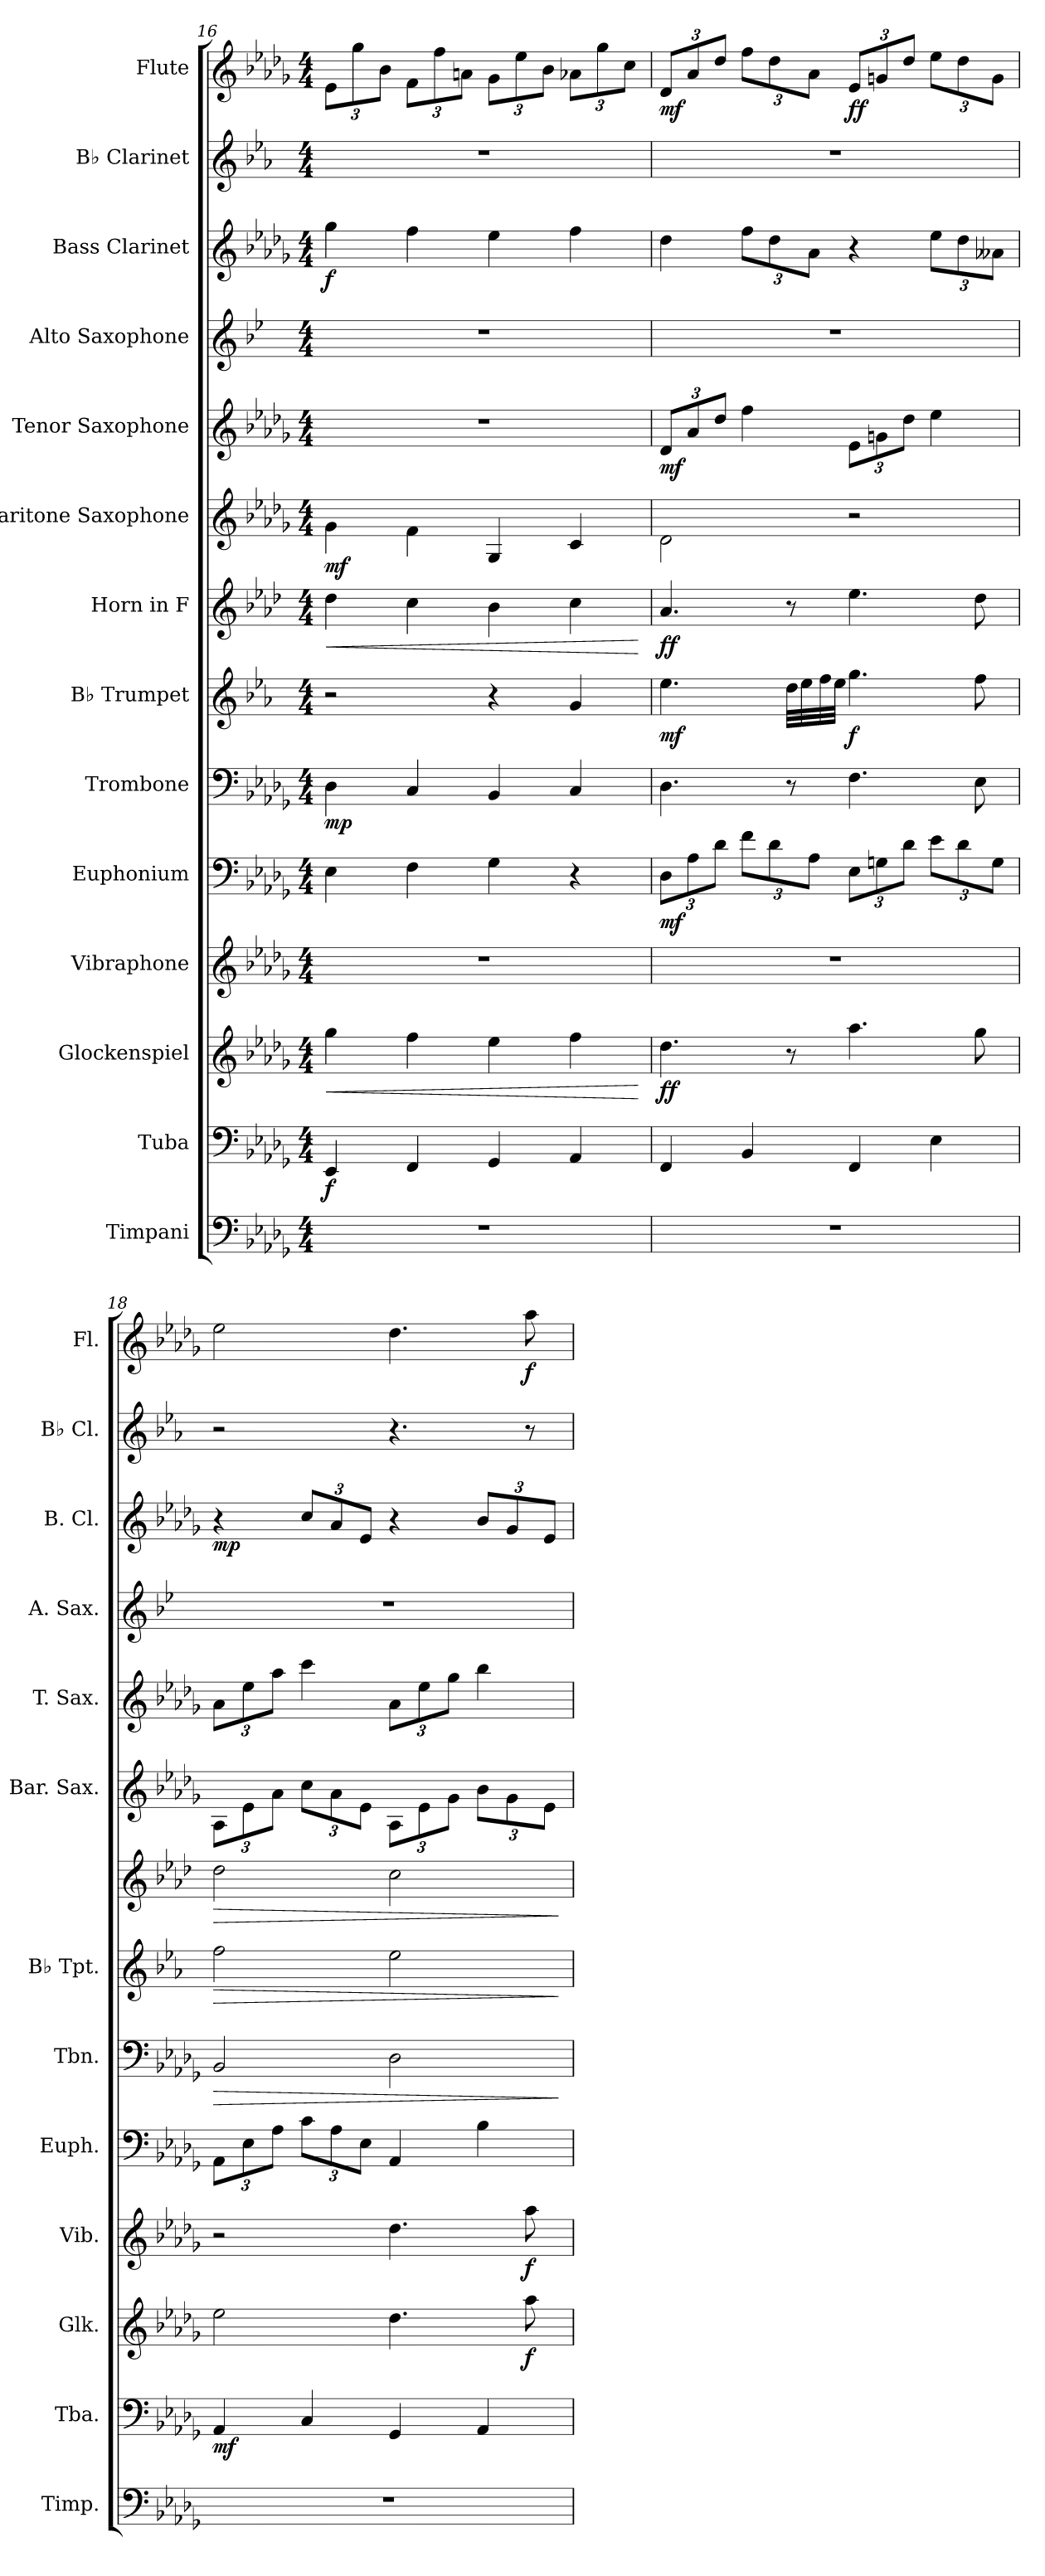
**kern	**kern	**dynam	**kern	**dynam	**kern	**dynam	**kern	**dynam	**kern	**dynam	**kern	**dynam	**kern	**dynam	**kern	**dynam	**kern	**dynam	**kern	**kern	**dynam	**kern	**kern	**dynam
*part14	*part13	*part13	*part12	*part12	*part11	*part11	*part10	*part10	*part9	*part9	*part8	*part8	*part7	*part7	*part6	*part6	*part5	*part5	*part4	*part3	*part3	*part2	*part1	*part1
*staff14	*staff13	*staff13	*staff12	*staff12	*staff11	*staff11	*staff10	*staff10	*staff9	*staff9	*staff8	*staff8	*staff7	*staff7	*staff6	*staff6	*staff5	*staff5	*staff4	*staff3	*staff3	*staff2	*staff1	*staff1
*I"Timpani	*I"Tuba	*	*I"Glockenspiel	*	*I"Vibraphone	*	*I"Euphonium	*	*I"Trombone	*	*I"B♭ Trumpet	*	*I"Horn in F	*	*I"Baritone Saxophone	*	*I"Tenor Saxophone	*	*I"Alto Saxophone	*I"Bass Clarinet	*	*I"B♭ Clarinet	*I"Flute	*
*I'Timp.	*I'Tba.	*	*I'Glk.	*	*I'Vib.	*	*I'Euph.	*	*I'Tbn.	*	*I'B♭ Tpt.	*	*	*	*I'Bar. Sax.	*	*I'T. Sax.	*	*I'A. Sax.	*I'B. Cl.	*	*I'B♭ Cl.	*I'Fl.	*
*clefF4	*clefF4	*	*clefG2	*	*clefG2	*	*clefF4	*	*clefF4	*	*clefG2	*	*clefG2	*	*clefG2	*	*clefG2	*	*clefG2	*clefG2	*	*clefG2	*clefG2	*
*	*	*	*ITrd-14c-24	*	*	*	*	*	*	*	*ITrd1c2	*	*ITrd4c7	*	*ITrd12c21	*	*ITrd8c14	*	*ITrd5c9	*ITrd8c14	*	*ITrd1c2	*	*
*k[b-e-a-d-g-]	*k[b-e-a-d-g-]	*	*k[b-e-a-d-g-]	*	*k[b-e-a-d-g-]	*	*k[b-e-a-d-g-]	*	*k[b-e-a-d-g-]	*	*k[b-e-a-d-g-]	*	*k[b-e-a-d-g-]	*	*k[b-e-a-d-g-]	*	*k[b-e-a-d-g-]	*	*k[b-e-a-d-g-]	*k[b-e-a-d-g-]	*	*k[b-e-a-d-g-]	*k[b-e-a-d-g-]	*
*M4/4	*M4/4	*	*M4/4	*	*M4/4	*	*M4/4	*	*M4/4	*	*M4/4	*	*M4/4	*	*M4/4	*	*M4/4	*	*M4/4	*M4/4	*	*M4/4	*M4/4	*
=16	=16	=16	=16	=16	=16	=16	=16	=16	=16	=16	=16	=16	=16	=16	=16	=16	=16	=16	=16	=16	=16	=16	=16	=16
!	!	!	!	!LO:HP:b	!	!	!	!	!	!	!	!	!	!LO:HP:b	!	!	!	!	!	!	!	!	!	!
*	*	*	*	*	*	*	*	*	*	*	*	*	*	*	*	*	*	*	*	*	*	*	*Xbrackettup	*
!	!	!LO:DY:b	!	!	!	!	!	!	!	!LO:DY:b	!	!	!	!	!	!LO:DY:b	!	!	!	!	!LO:DY:b	!	!	!
1r	4EE-/	f	4gggg-\	<	1r	.	4E-\	.	4D-\	mp	2r	.	4g-\	<	4G-\	mf	1r	.	1r	4g-\	f	1r	12e-\L	.
.	.	.	.	.	.	.	.	.	.	.	.	.	.	.	.	.	.	.	.	.	.	.	12gg-\	.
.	.	.	.	.	.	.	.	.	.	.	.	.	.	.	.	.	.	.	.	.	.	.	12b-\J	.
.	4FF/	.	4ffff\	.	.	.	4F\	.	4C/	.	.	.	4f\	.	4F\	.	.	.	.	4f\	.	.	12f\L	.
.	.	.	.	.	.	.	.	.	.	.	.	.	.	.	.	.	.	.	.	.	.	.	12ff\	.
.	.	.	.	.	.	.	.	.	.	.	.	.	.	.	.	.	.	.	.	.	.	.	12an\J	.
.	4GG-/	.	4eeee-\	.	.	.	4G-\	.	4BB-/	.	4r	.	4e-\	.	4GG-/	.	.	.	.	4e-\	.	.	12g-\L	.
.	.	.	.	.	.	.	.	.	.	.	.	.	.	.	.	.	.	.	.	.	.	.	12ee-\	.
.	.	.	.	.	.	.	.	.	.	.	.	.	.	.	.	.	.	.	.	.	.	.	12b-\J	.
.	4AA-/	.	4ffff\	.	.	.	4r	.	4C/	.	4f/	.	4f\	.	4C/	.	.	.	.	4f\	.	.	12a-X\L	.
.	.	.	.	.	.	.	.	.	.	.	.	.	.	.	.	.	.	.	.	.	.	.	12gg-\	.
.	.	.	.	.	.	.	.	.	.	.	.	.	.	.	.	.	.	.	.	.	.	.	12cc\J	.
.	.	.	.	[	.	.	.	.	.	.	.	.	.	[	.	.	.	.	.	.	.	.	.	.
!!LO:PB:g=z
=17	=17	=17	=17	=17	=17	=17	=17	=17	=17	=17	=17	=17	=17	=17	=17	=17	=17	=17	=17	=17	=17	=17	=17	=17
*	*	*	*	*	*	*	*Xbrackettup	*	*	*	*	*	*	*	*	*	*Xbrackettup	*	*	*	*	*	*	*
!	!	!	!	!LO:DY:b	!	!	!	!LO:DY:b	!	!	!	!LO:DY:b	!	!LO:DY:b	!	!	!	!LO:DY:b	!	!	!	!	!	!LO:DY:b
1r	4FF/	.	4.dddd-\	ff	1r	.	12D-\L	mf	4.D-\	.	4.dd-\	mf	4.d-/	ff	2D-\	.	12D-/L	mf	1r	4d-\	.	1r	12d-/L	mf
.	.	.	.	.	.	.	12A-\	.	.	.	.	.	.	.	.	.	12A-/	.	.	.	.	.	12a-/	.
.	.	.	.	.	.	.	12d-\J	.	.	.	.	.	.	.	.	.	12d-/J	.	.	.	.	.	12dd-/J	.
*	*	*	*	*	*	*	*	*	*	*	*	*	*	*	*	*	*	*	*	*Xbrackettup	*	*	*	*
.	4BB-/	.	.	.	.	.	12f\L	.	.	.	.	.	.	.	.	.	4f\	.	.	12f\L	.	.	12ff\L	.
.	.	.	.	.	.	.	12d-\	.	.	.	.	.	.	.	.	.	.	.	.	12d-\	.	.	12dd-\	.
.	.	.	8r	.	.	.	.	.	8r	.	32cc\LLL	.	8r	.	.	.	.	.	.	.	.	.	.	.
.	.	.	.	.	.	.	.	.	.	.	32dd-\	.	.	.	.	.	.	.	.	.	.	.	.	.
.	.	.	.	.	.	.	12A-\J	.	.	.	.	.	.	.	.	.	.	.	.	12A-\J	.	.	12a-\J	.
.	.	.	.	.	.	.	.	.	.	.	32ee-\	.	.	.	.	.	.	.	.	.	.	.	.	.
.	.	.	.	.	.	.	.	.	.	.	32dd-\JJJ	.	.	.	.	.	.	.	.	.	.	.	.	.
!	!	!	!	!	!	!	!	!	!	!	!	!LO:DY:b	!	!	!	!	!	!	!	!	!	!	!	!LO:DY:b
.	4FF/	.	4.aaaa-\	.	.	.	12E-\L	.	4.F\	.	4.ff\	f	4.a-\	.	2r	.	12E-\L	.	.	4r	.	.	12e-/L	ff
.	.	.	.	.	.	.	12Gn\	.	.	.	.	.	.	.	.	.	12Gn\	.	.	.	.	.	12gn/	.
.	.	.	.	.	.	.	12d-\J	.	.	.	.	.	.	.	.	.	12d-\J	.	.	.	.	.	12dd-/J	.
.	4E-\	.	.	.	.	.	12e-\L	.	.	.	.	.	.	.	.	.	4e-\	.	.	12e-\L	.	.	12ee-\L	.
.	.	.	.	.	.	.	12d-\	.	.	.	.	.	.	.	.	.	.	.	.	12d-\	.	.	12dd-\	.
.	.	.	8gggg-\	.	.	.	.	.	8E-\	.	8ee-\	.	8g-\	.	.	.	.	.	.	.	.	.	.	.
.	.	.	.	.	.	.	12G\J	.	.	.	.	.	.	.	.	.	.	.	.	12A--X\J	.	.	12g\J	.
=18	=18	=18	=18	=18	=18	=18	=18	=18	=18	=18	=18	=18	=18	=18	=18	=18	=18	=18	=18	=18	=18	=18	=18	=18
!	!	!	!	!	!	!	!	!	!	!LO:HP:b	!	!LO:HP:b	!	!LO:HP:b	!	!	!	!	!	!	!	!	!	!
*	*	*	*	*	*	*	*	*	*	*	*	*	*	*	*Xbrackettup	*	*	*	*	*	*	*	*	*
!	!	!LO:DY:b	!	!	!	!	!	!	!	!	!	!	!	!	!	!	!	!	!	!	!LO:DY:b	!	!	!
1r	4AA-/	mf	2eeee-\	.	2r	.	12AA-\L	.	2BB-/	>	2ee-\	>	2g-\	>	12AA-\L	.	12A-\L	.	1r	4r	mp	2r	2ee-\	.
.	.	.	.	.	.	.	12E-\	.	.	.	.	.	.	.	12E-\	.	12e-\	.	.	.	.	.	.	.
.	.	.	.	.	.	.	12A-\J	.	.	.	.	.	.	.	12A-\J	.	12a-\J	.	.	.	.	.	.	.
.	4C/	.	.	.	.	.	12c\L	.	.	.	.	.	.	.	12c\L	.	4cc\	.	.	12c/L	.	.	.	.
.	.	.	.	.	.	.	12A-\	.	.	.	.	.	.	.	12A-\	.	.	.	.	12A-/	.	.	.	.
.	.	.	.	.	.	.	12E-\J	.	.	.	.	.	.	.	12E-\J	.	.	.	.	12E-/J	.	.	.	.
.	4GG-/	.	4.dddd-\	.	4.dd-\	.	4AA-/	.	2D-\	.	2dd-\	.	2f\	.	12AA-\L	.	12A-\L	.	.	4r	.	4.r	4.dd-\	.
.	.	.	.	.	.	.	.	.	.	.	.	.	.	.	12E-\	.	12e-\	.	.	.	.	.	.	.
.	.	.	.	.	.	.	.	.	.	.	.	.	.	.	12G-\J	.	12g-\J	.	.	.	.	.	.	.
.	4AA-/	.	.	.	.	.	4B-\	.	.	.	.	.	.	.	12B-\L	.	4b-\	.	.	12B-/L	.	.	.	.
.	.	.	.	.	.	.	.	.	.	.	.	.	.	.	12G-\	.	.	.	.	12G-/	.	.	.	.
!	!	!	!	!LO:DY:b	!	!LO:DY:b	!	!	!	!	!	!	!	!	!	!	!	!	!	!	!	!	!	!LO:DY:b
.	.	.	8aaaa-\	f	8aa-\	f	.	.	.	.	.	.	.	.	.	.	.	.	.	.	.	8r	8aa-\	f
.	.	.	.	.	.	.	.	.	.	.	.	.	.	.	12E-\J	.	.	.	.	12E-/J	.	.	.	.
.	.	.	.	.	.	.	.	.	.	]	.	]	.	]	.	.	.	.	.	.	.	.	.	.
=	=	=	=	=	=	=	=	=	=	=	=	=	=	=	=	=	=	=	=	=	=	=	=	=
*-	*-	*-	*-	*-	*-	*-	*-	*-	*-	*-	*-	*-	*-	*-	*-	*-	*-	*-	*-	*-	*-	*-	*-	*-
